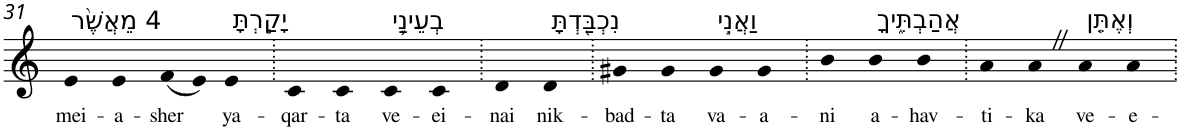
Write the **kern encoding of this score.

**kern	**text
*part1	*part1
*staff1	*staff1
*I"Piano	*
*I'Pno	*
!!LO:PB:g=z
*clefG2	*
*k[]	*
=31	=31
!LO:TX:a:t=4 מֵאֲשֶׁ֨ר	!
!	!LO:LY:b
4e	mei-
!	!LO:LY:b
4e	-a-
!	!LO:LY:b
(8f	-sher
8e)	.
!LO:TX:a:t=יָקַ֧רְתָּ	!
!	!LO:LY:b
4e	ya-
=32.	=32.
!	!LO:LY:b
4c	-qar-
!	!LO:LY:b
4c	-ta
!LO:TX:a:t=בְעֵינַ֛י	!
!	!LO:LY:b
4c	ve-
!	!LO:LY:b
4c	-ei-
=33.	=33.
!	!LO:LY:b
4d	-nai
!LO:TX:a:t=נִכְבַּ֖דְתָּ	!
!	!LO:LY:b
4d	nik-
=34.	=34.
!	!LO:LY:b
4g#X	-bad-
!	!LO:LY:b
4g#	-ta
!LO:TX:a:t=וַאֲנִ֣י	!
!	!LO:LY:b
4g#	va-
!	!LO:LY:b
4g#	-a-
=35.	=35.
!	!LO:LY:b
4b	-ni
!LO:TX:a:t=אֲהַבְתִּ֑יךָ	!
!	!LO:LY:b
4b	a-
!	!LO:LY:b
4b	-hav-
=36.	=36.
!	!LO:LY:b
4a	-ti-
!	!LO:LY:b
4aZ	-ka
!LO:TX:a:t=וְאֶתֵּ֤ן	!
!	!LO:LY:b
4a	ve-
!	!LO:LY:b
4a	-e-
=.	=.
*-	*-
